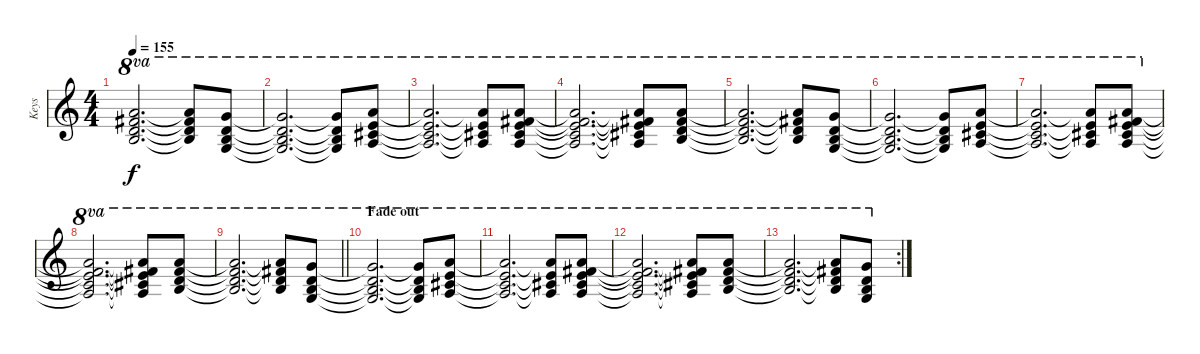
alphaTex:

\track ("Keys" "Keys") {instrument electricpiano1}
\staff {score}
\tuning (E4 B3 G3 D3 A2 E2 B1) {hide}
\ts (4 4)
\tempo 155
\clef g2
\ks c
(17.1{t} 19.2{t} 19.3{t} 21.4{t}).2{d ot 8va dy f} (17.1{t} 19.2{t} 19.3{t} 21.4{t}).8{ot 8va} (3.1 12.2 19.3 29.4).8{ot 8va} |
(3.1{t} 12.2{t} 19.3{t} 29.4{t}).2{d ot 8va} (3.1{t} 12.2{t} 19.3{t} 29.4{t}).8{ot 8va} (5.1 14.2 26.3 26.4).8{ot 8va} |
(5.1{t} 14.2{t} 26.3{t} 26.4{t}).2{d ot 8va} (5.1{t} 14.2{t} 26.3{t} 26.4{t}).8{ot 8va} (5.1 17.2 26.3 28.4 28.5).8{ot 8va} |
(5.1{t} 17.2{t} 26.3{t} 28.4{t} 28.5{t}).2{d ot 8va} (5.1{t} 17.2{t} 26.3{t} 28.4{t} 28.5{t}).8{ot 8va} (17.1 19.2 19.3 21.4).8{ot 8va} |
(17.1{t} 19.2{t} 19.3{t} 21.4{t}).2{d ot 8va} (17.1{t} 19.2{t} 19.3{t} 21.4{t}).8{ot 8va} (3.1 12.2 19.3 29.4).8{ot 8va} |
(3.1{t} 12.2{t} 19.3{t} 29.4{t}).2{d ot 8va} (3.1{t} 12.2{t} 19.3{t} 29.4{t}).8{ot 8va} (5.1 14.2 26.3 26.4).8{ot 8va} |
(5.1{t} 14.2{t} 26.3{t} 26.4{t}).2{d ot 8va} (5.1{t} 14.2{t} 26.3{t} 26.4{t}).8{ot 8va} (5.1 17.2 26.3 28.4 28.5).8{ot 8va} |
(5.1{t} 17.2{t} 26.3{t} 28.4{t} 28.5{t}).2{d ot 8va} (5.1{t} 17.2{t} 26.3{t} 28.4{t} 28.5{t}).8{ot 8va} (17.1 19.2 19.3 21.4).8{ot 8va} |
\barLineRight lightlight
(17.1{t} 19.2{t} 19.3{t} 21.4{t}).2{d ot 8va} (17.1{t} 19.2{t} 19.3{t} 21.4{t}).8{ot 8va} (3.1 12.2 19.3 29.4).8{ot 8va} |
\section ("" "Fade out")
(3.1{t} 12.2{t} 19.3{t} 29.4{t}).2{d ot 8va} (3.1{t} 12.2{t} 19.3{t} 29.4{t}).8{ot 8va} (5.1 14.2 26.3 26.4).8{ot 8va} |
(5.1{t} 14.2{t} 26.3{t} 26.4{t}).2{d ot 8va} (5.1{t} 14.2{t} 26.3{t} 26.4{t}).8{ot 8va} (5.1 17.2 26.3 28.4 28.5).8{ot 8va} |
(5.1{t} 17.2{t} 26.3{t} 28.4{t} 28.5{t}).2{d ot 8va} (5.1{t} 17.2{t} 26.3{t} 28.4{t} 28.5{t}).8{ot 8va} (17.1 19.2 19.3 21.4).8{ot 8va} |
\rc 2
(17.1{t} 19.2{t} 19.3{t} 21.4{t}).2{d ot 8va} (17.1{t} 19.2{t} 19.3{t} 21.4{t}).8{ot 8va} (3.1 12.2 19.3 29.4).8{ot 8va}
